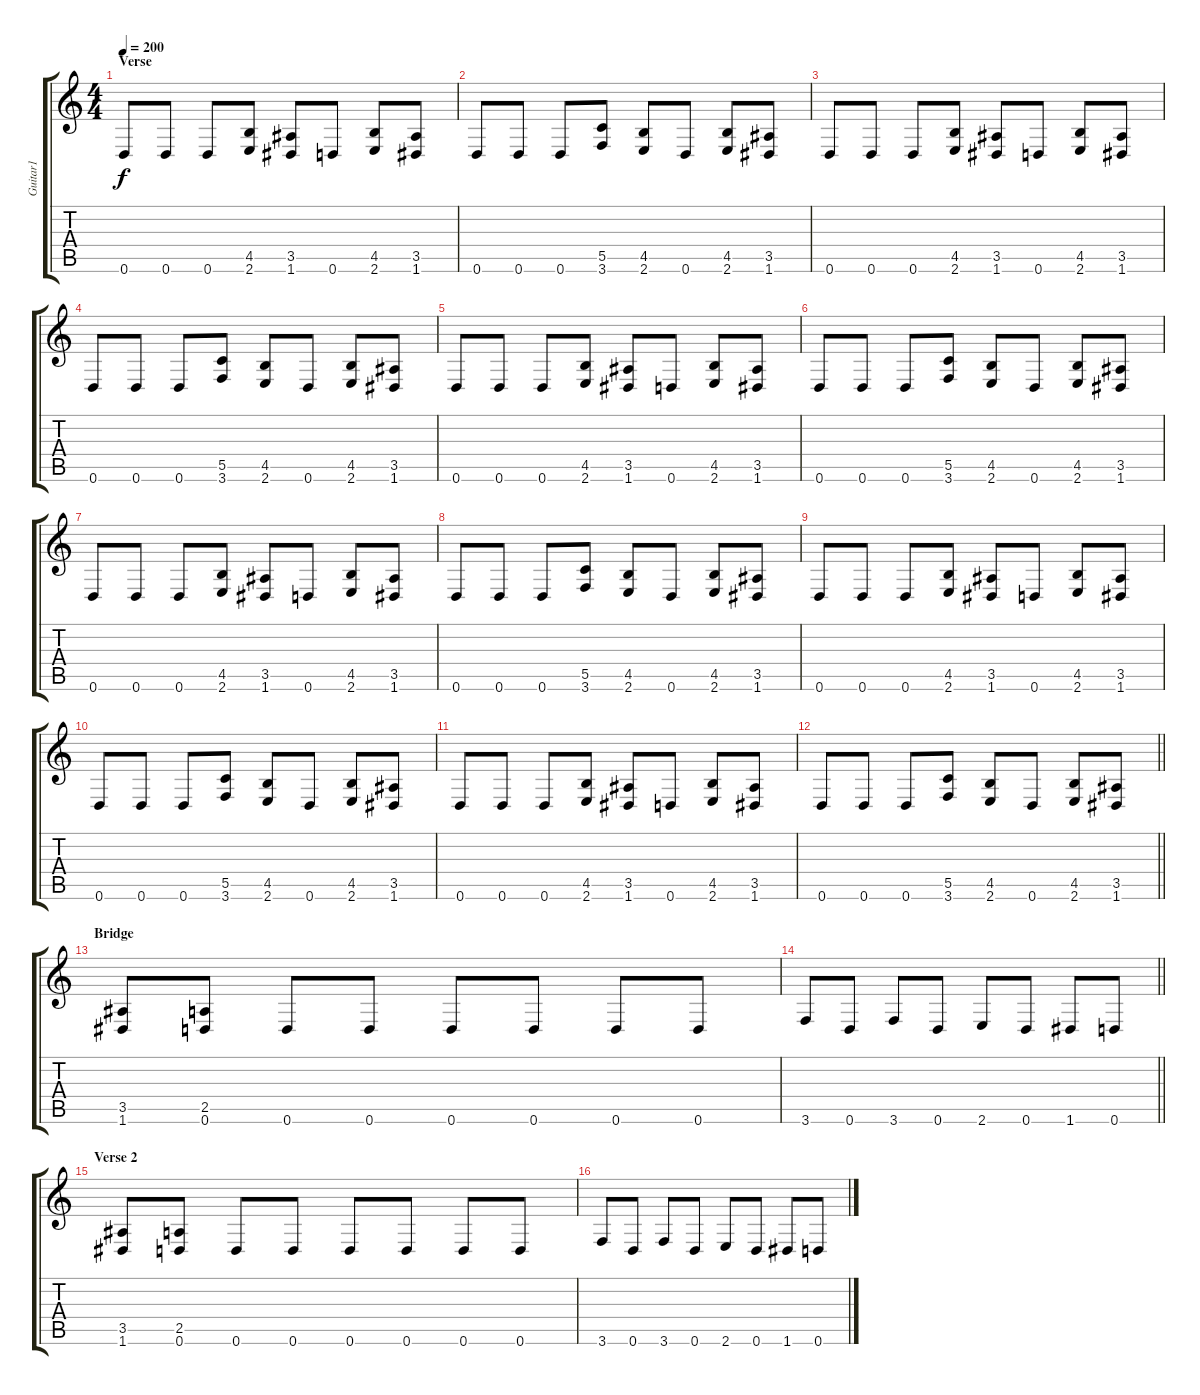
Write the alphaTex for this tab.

\track ("Guitar1" "Guitar1") {instrument overdrivenguitar}
\staff {score tabs}
\tuning (D4 A3 F3 C3 G2 D2) {hide}
\ts (4 4)
\section ("" "Verse")
\tempo 200
\clef g2
\ks c
0.6.8{dy f} 0.6.8 0.6.8 (4.5 2.6).8 (3.5 1.6).8 0.6.8 (4.5 2.6).8 (3.5 1.6).8 |
0.6.8 0.6.8 0.6.8 (5.5 3.6).8 (4.5 2.6).8 0.6.8 (4.5 2.6).8 (3.5 1.6).8 |
0.6.8 0.6.8 0.6.8 (4.5 2.6).8 (3.5 1.6).8 0.6.8 (4.5 2.6).8 (3.5 1.6).8 |
0.6.8 0.6.8 0.6.8 (5.5 3.6).8 (4.5 2.6).8 0.6.8 (4.5 2.6).8 (3.5 1.6).8 |
0.6.8 0.6.8 0.6.8 (4.5 2.6).8 (3.5 1.6).8 0.6.8 (4.5 2.6).8 (3.5 1.6).8 |
0.6.8 0.6.8 0.6.8 (5.5 3.6).8 (4.5 2.6).8 0.6.8 (4.5 2.6).8 (3.5 1.6).8 |
0.6.8 0.6.8 0.6.8 (4.5 2.6).8 (3.5 1.6).8 0.6.8 (4.5 2.6).8 (3.5 1.6).8 |
0.6.8 0.6.8 0.6.8 (5.5 3.6).8 (4.5 2.6).8 0.6.8 (4.5 2.6).8 (3.5 1.6).8 |
0.6.8 0.6.8 0.6.8 (4.5 2.6).8 (3.5 1.6).8 0.6.8 (4.5 2.6).8 (3.5 1.6).8 |
0.6.8 0.6.8 0.6.8 (5.5 3.6).8 (4.5 2.6).8 0.6.8 (4.5 2.6).8 (3.5 1.6).8 |
0.6.8 0.6.8 0.6.8 (4.5 2.6).8 (3.5 1.6).8 0.6.8 (4.5 2.6).8 (3.5 1.6).8 |
\barLineRight lightlight
0.6.8 0.6.8 0.6.8 (5.5 3.6).8 (4.5 2.6).8 0.6.8 (4.5 2.6).8 (3.5 1.6).8 |
\section ("" "Bridge")
(3.5 1.6).8 (2.5 0.6).8 0.6.8 0.6.8 0.6.8 0.6.8 0.6.8 0.6.8 |
\barLineRight lightlight
3.6.8 0.6.8 3.6.8 0.6.8 2.6.8 0.6.8 1.6.8 0.6.8 |
\section ("" "Verse 2")
(3.5 1.6).8 (2.5 0.6).8 0.6.8 0.6.8 0.6.8 0.6.8 0.6.8 0.6.8 |
3.6.8 0.6.8 3.6.8 0.6.8 2.6.8 0.6.8 1.6.8 0.6.8
